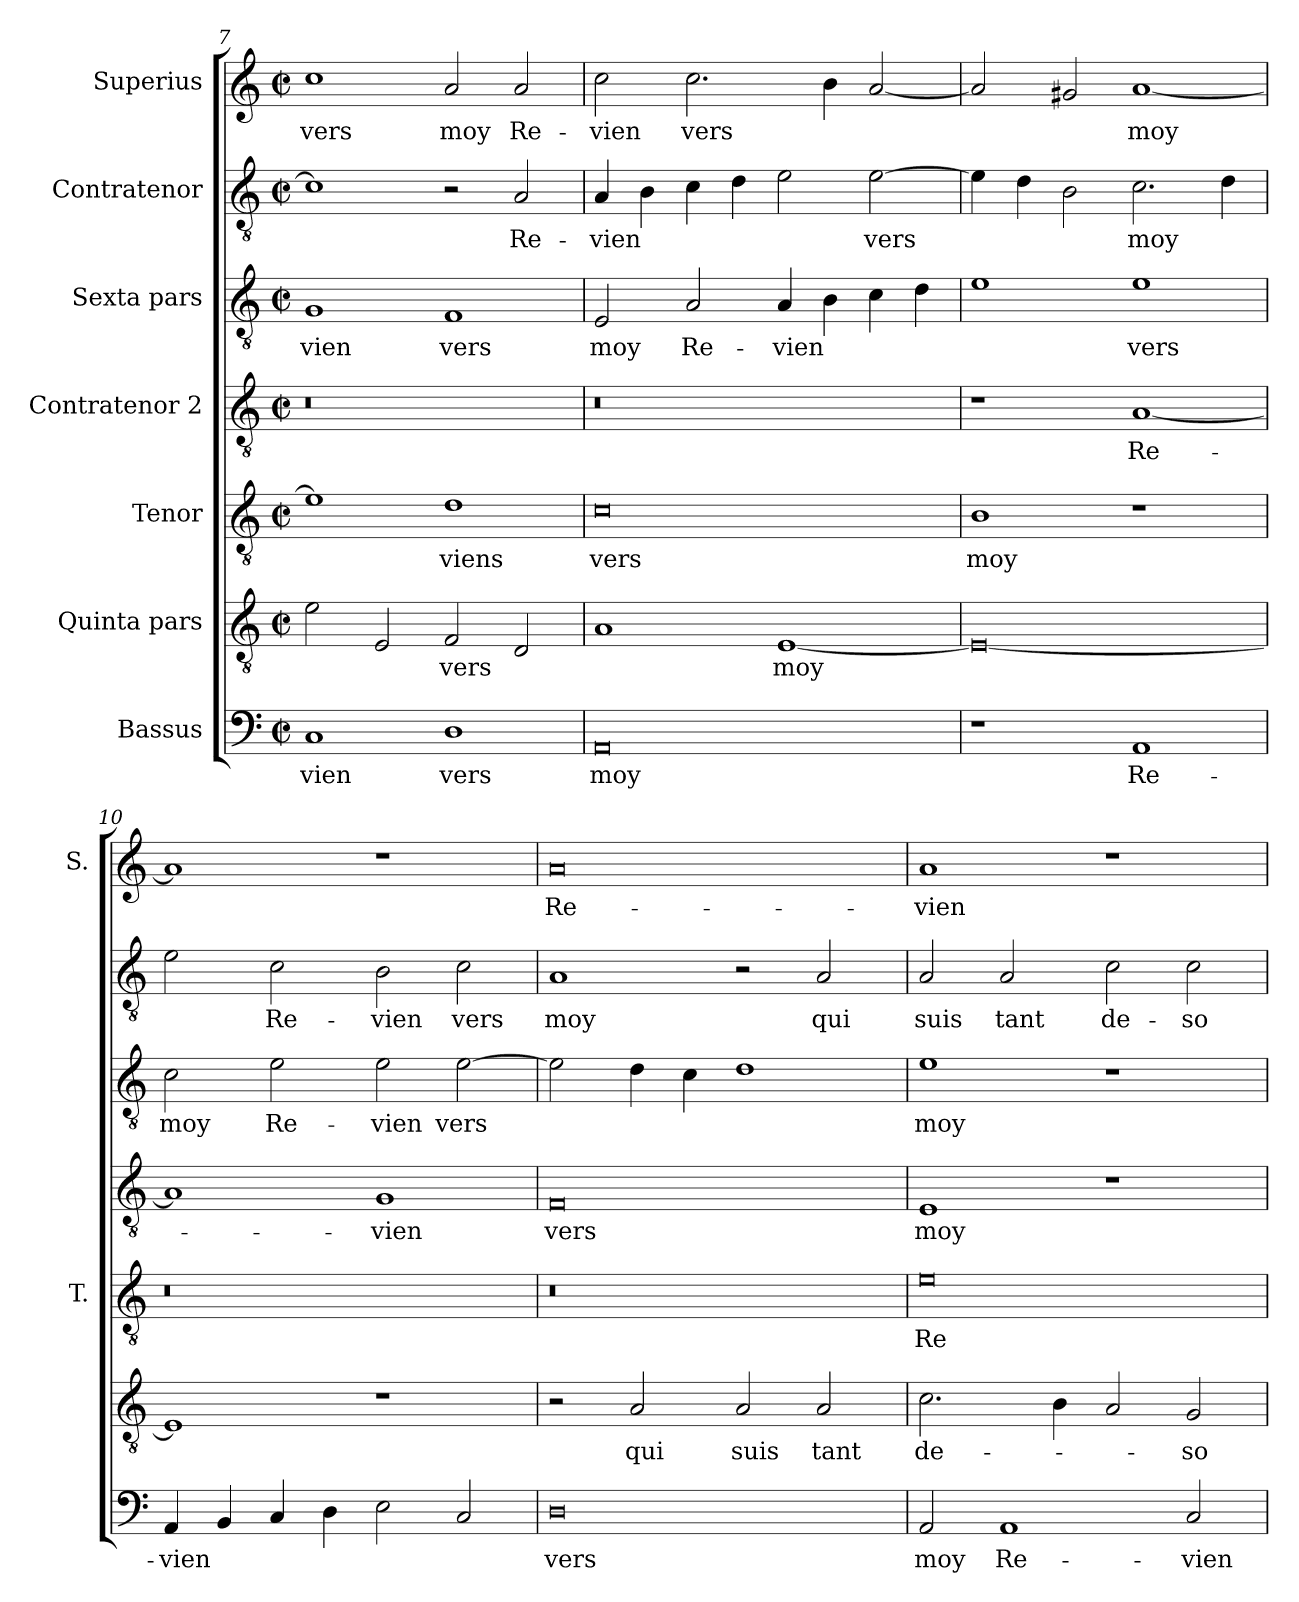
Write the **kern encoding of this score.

**kern	**text	**kern	**text	**kern	**text	**kern	**text	**kern	**text	**kern	**text	**kern	**text
*part7	*part7	*part6	*part6	*part5	*part5	*part4	*part4	*part3	*part3	*part2	*part2	*part1	*part1
*staff7	*staff7	*staff6	*staff6	*staff5	*staff5	*staff4	*staff4	*staff3	*staff3	*staff2	*staff2	*staff1	*staff1
*I"Bassus	*	*I"Quinta pars	*	*I"Tenor	*	*I"Contratenor 2	*	*I"Sexta pars	*	*I"Contratenor	*	*I"Superius	*
*	*	*	*	*I'T.	*	*	*	*	*	*	*	*I'S.	*
*clefF4	*	*clefGv2	*	*clefGv2	*	*clefGv2	*	*clefGv2	*	*clefGv2	*	*clefG2	*
*k[]	*	*k[]	*	*k[]	*	*k[]	*	*k[]	*	*k[]	*	*k[]	*
*C:	*	*C:	*	*C:	*	*C:	*	*C:	*	*C:	*	*C:	*
*M2/2	*	*M2/2	*	*M2/2	*	*M2/2	*	*M2/2	*	*M2/2	*	*M2/2	*
*met(c|)	*	*met(c|)	*	*met(c|)	*	*met(c|)	*	*met(c|)	*	*met(c|)	*	*met(c|)	*
=7	=7	=7	=7	=7	=7	=7	=7	=7	=7	=7	=7	=7	=7
!	!	!	!	!	!	!LO:N:vis=0	!	!	!	!	!	!	!
1C/	-vien	2e\	.	1e\]	.	1r	.	1G/	-vien	1c\]	.	1cc\	vers
.	.	2E/	.	.	.	.	.	.	.	.	.	.	.
1D\	vers	2F/	vers	1d\	-viens	1ryy	.	1F/	vers	2r	.	2a/	moy
.	.	2D/	.	.	.	.	.	.	.	2A/	Re-	2a/	Re-
=8	=8	=8	=8	=8	=8	=8	=8	=8	=8	=8	=8	=8	=8
!	!	!	!	!	!	!LO:N:vis=0	!	!	!	!	!	!	!
0AA/	moy	1A/	.	0c\	vers	1r	.	2E/	moy	4A/	-vien	2cc\	-vien
.	.	.	.	.	.	.	.	.	.	4B\	.	.	.
.	.	.	.	.	.	.	.	2A/	Re-	4c\	.	2.cc\	vers
.	.	.	.	.	.	.	.	.	.	4d\	.	.	.
.	.	[1E/	moy	.	.	1ryy	.	4A/	-vien	2e\	.	.	.
.	.	.	.	.	.	.	.	4B\	.	.	.	4b\	.
.	.	.	.	.	.	.	.	4c\	.	[2e\	vers	[2a/	.
.	.	.	.	.	.	.	.	4d\	.	.	.	.	.
=9	=9	=9	=9	=9	=9	=9	=9	=9	=9	=9	=9	=9	=9
1r	.	0E/_	.	1B\	moy	1r	.	1e\	.	4e\]	.	2a/]	.
.	.	.	.	.	.	.	.	.	.	4d\	.	.	.
.	.	.	.	.	.	.	.	.	.	2B\	.	2g#X/	.
1AA/	Re-	.	.	1r	.	[1A/	Re-	1e\	vers	2.c\	moy	[1a/	moy
.	.	.	.	.	.	.	.	.	.	4d\	.	.	.
!!LO:LB:g=z
=10	=10	=10	=10	=10	=10	=10	=10	=10	=10	=10	=10	=10	=10
!	!	!	!	!LO:N:vis=0	!	!	!	!	!	!	!	!	!
4AA/	-vien	1E/]	.	1r	.	1A/]	.	2c\	moy	2e\	.	1a/]	.
4BB/	.	.	.	.	.	.	.	.	.	.	.	.	.
4C/	.	.	.	.	.	.	.	2e\	Re-	2c\	Re-	.	.
4D\	.	.	.	.	.	.	.	.	.	.	.	.	.
2E\	.	1r	.	1ryy	.	1G/	-vien	2e\	-vien	2B\	-vien	1r	.
2C/	.	.	.	.	.	.	.	[2e\	vers	2c\	vers	.	.
=11	=11	=11	=11	=11	=11	=11	=11	=11	=11	=11	=11	=11	=11
!	!	!	!	!LO:N:vis=0	!	!	!	!	!	!	!	!	!
0D\	vers	2r	.	1r	.	0F/	vers	2e\]	.	1A/	moy	0a/	Re-
.	.	2A/	qui	.	.	.	.	4d\	.	.	.	.	.
.	.	.	.	.	.	.	.	4c\	.	.	.	.	.
.	.	2A/	suis	1ryy	.	.	.	1d\	.	2r	.	.	.
.	.	2A/	tant	.	.	.	.	.	.	2A/	qui	.	.
=12	=12	=12	=12	=12	=12	=12	=12	=12	=12	=12	=12	=12	=12
2AA/	moy	2.c\	de-	0e\	Re-	1E/	moy	1e\	moy	2A/	suis	1a/	-vien
1AA/	Re-	.	.	.	.	.	.	.	.	2A/	tant	.	.
.	.	4B\	.	.	.	.	.	.	.	.	.	.	.
.	.	2A/	.	.	.	1r	.	1r	.	2c\	de-	1r	.
2C/	-vien	2G/	-so-	.	.	.	.	.	.	2c\	-so-	.	.
=	=	=	=	=	=	=	=	=	=	=	=	=	=
*-	*-	*-	*-	*-	*-	*-	*-	*-	*-	*-	*-	*-	*-
